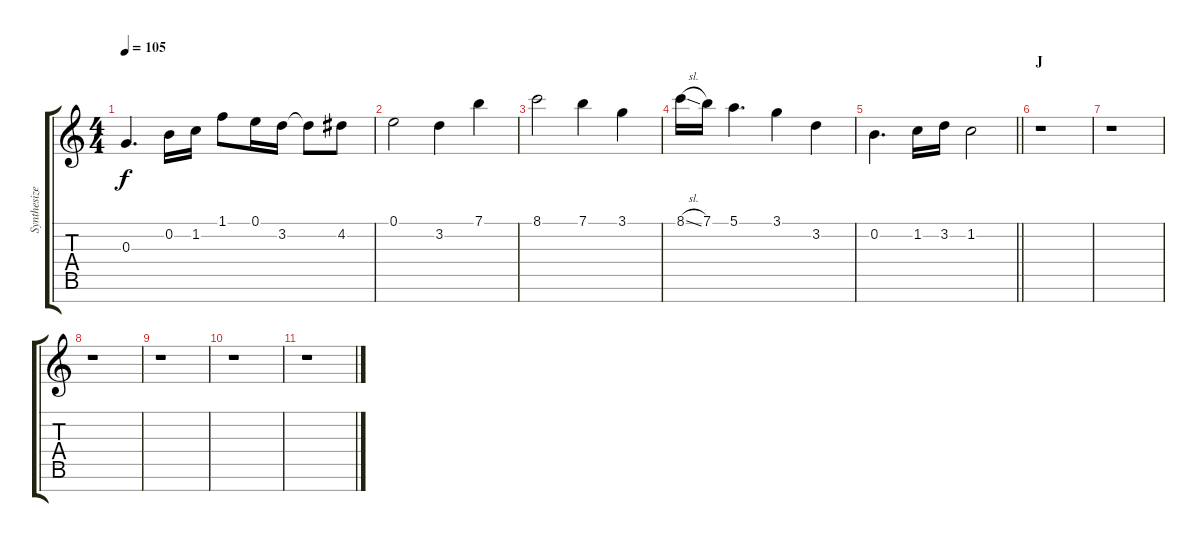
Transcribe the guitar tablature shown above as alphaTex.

\track ("Synthesizer II" "Synthesize") {instrument lead2sawtooth}
\staff {score tabs}
\tuning (E5 B4 G4 D4 A3 E3 B2) {hide}
\ts (4 4)
\tempo 105
\clef g2
\ks c
0.3.4{d dy f} 0.2.16 1.2.16 1.1.8 0.1.16 3.2.16 3.2{t}.8 4.2.8 |
0.1.2 3.2.4 7.1.4 |
8.1.2 7.1.4 3.1.4 |
8.1{sl}.16 7.1.16 5.1.4{d} 3.1.4 3.2.4 |
\barLineRight lightlight
0.2.4{d} 1.2.16 3.2.16 1.2.2 |
\section ("" "J")
r.1 |
r.1 |
r.1 |
r.1 |
r.1 |
r.1
